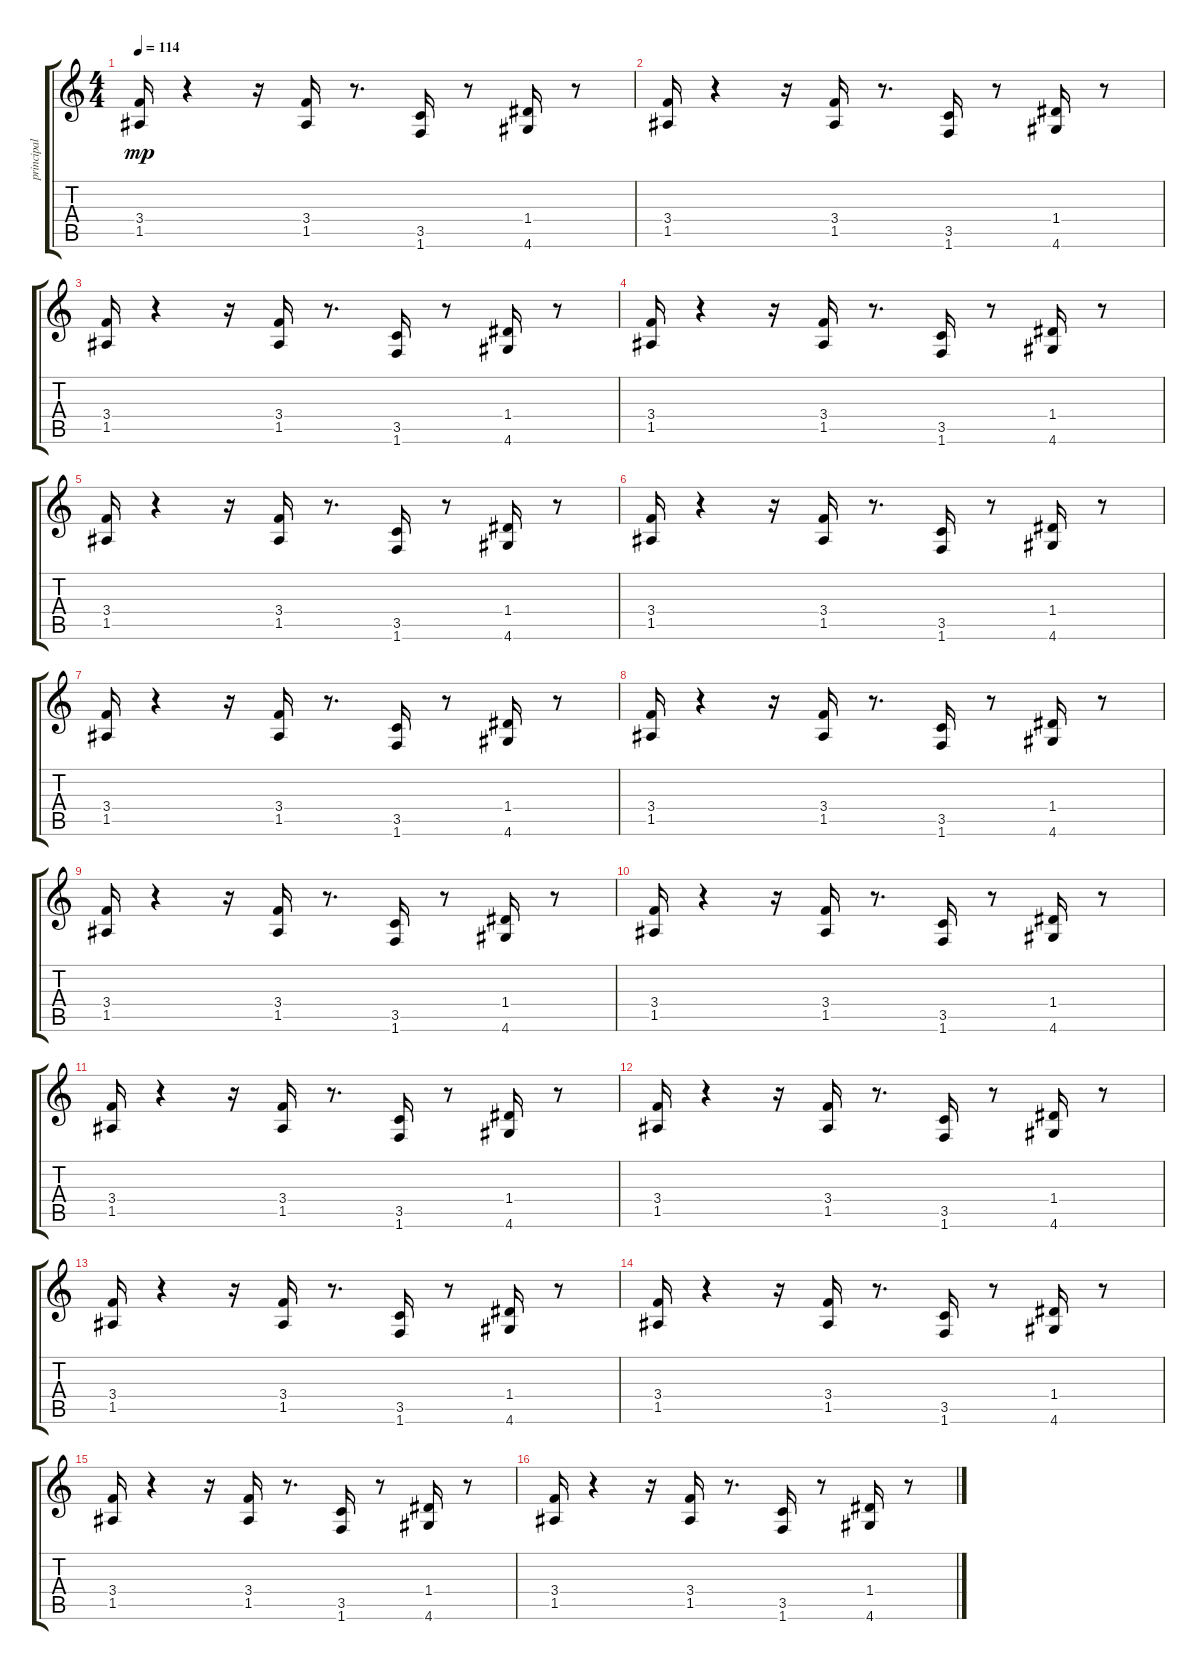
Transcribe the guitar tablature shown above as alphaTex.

\track ("principal" "principal") {instrument distortionguitar}
\staff {score tabs}
\tuning (E4 B3 G3 D3 A2 E2) {hide}
\ts (4 4)
\tempo 114
\clef g2
\ks c
(3.4 1.5).16{dy mp} r.4 r.16 (3.4 1.5).16 r.8{d} (3.5 1.6).16 r.8 (1.4 4.6).16 r.8 |
(3.4 1.5).16 r.4 r.16 (3.4 1.5).16 r.8{d} (3.5 1.6).16 r.8 (1.4 4.6).16 r.8 |
(3.4 1.5).16 r.4 r.16 (3.4 1.5).16 r.8{d} (3.5 1.6).16 r.8 (1.4 4.6).16 r.8 |
(3.4 1.5).16 r.4 r.16 (3.4 1.5).16 r.8{d} (3.5 1.6).16 r.8 (1.4 4.6).16 r.8 |
(3.4 1.5).16 r.4 r.16 (3.4 1.5).16 r.8{d} (3.5 1.6).16 r.8 (1.4 4.6).16 r.8 |
(3.4 1.5).16 r.4 r.16 (3.4 1.5).16 r.8{d} (3.5 1.6).16 r.8 (1.4 4.6).16 r.8 |
(3.4 1.5).16 r.4 r.16 (3.4 1.5).16 r.8{d} (3.5 1.6).16 r.8 (1.4 4.6).16 r.8 |
(3.4 1.5).16 r.4 r.16 (3.4 1.5).16 r.8{d} (3.5 1.6).16 r.8 (1.4 4.6).16 r.8 |
(3.4 1.5).16 r.4 r.16 (3.4 1.5).16 r.8{d} (3.5 1.6).16 r.8 (1.4 4.6).16 r.8 |
(3.4 1.5).16 r.4 r.16 (3.4 1.5).16 r.8{d} (3.5 1.6).16 r.8 (1.4 4.6).16 r.8 |
(3.4 1.5).16 r.4 r.16 (3.4 1.5).16 r.8{d} (3.5 1.6).16 r.8 (1.4 4.6).16 r.8 |
(3.4 1.5).16 r.4 r.16 (3.4 1.5).16 r.8{d} (3.5 1.6).16 r.8 (1.4 4.6).16 r.8 |
(3.4 1.5).16 r.4 r.16 (3.4 1.5).16 r.8{d} (3.5 1.6).16 r.8 (1.4 4.6).16 r.8 |
(3.4 1.5).16 r.4 r.16 (3.4 1.5).16 r.8{d} (3.5 1.6).16 r.8 (1.4 4.6).16 r.8 |
(3.4 1.5).16 r.4 r.16 (3.4 1.5).16 r.8{d} (3.5 1.6).16 r.8 (1.4 4.6).16 r.8 |
(3.4 1.5).16 r.4 r.16 (3.4 1.5).16 r.8{d} (3.5 1.6).16 r.8 (1.4 4.6).16 r.8
